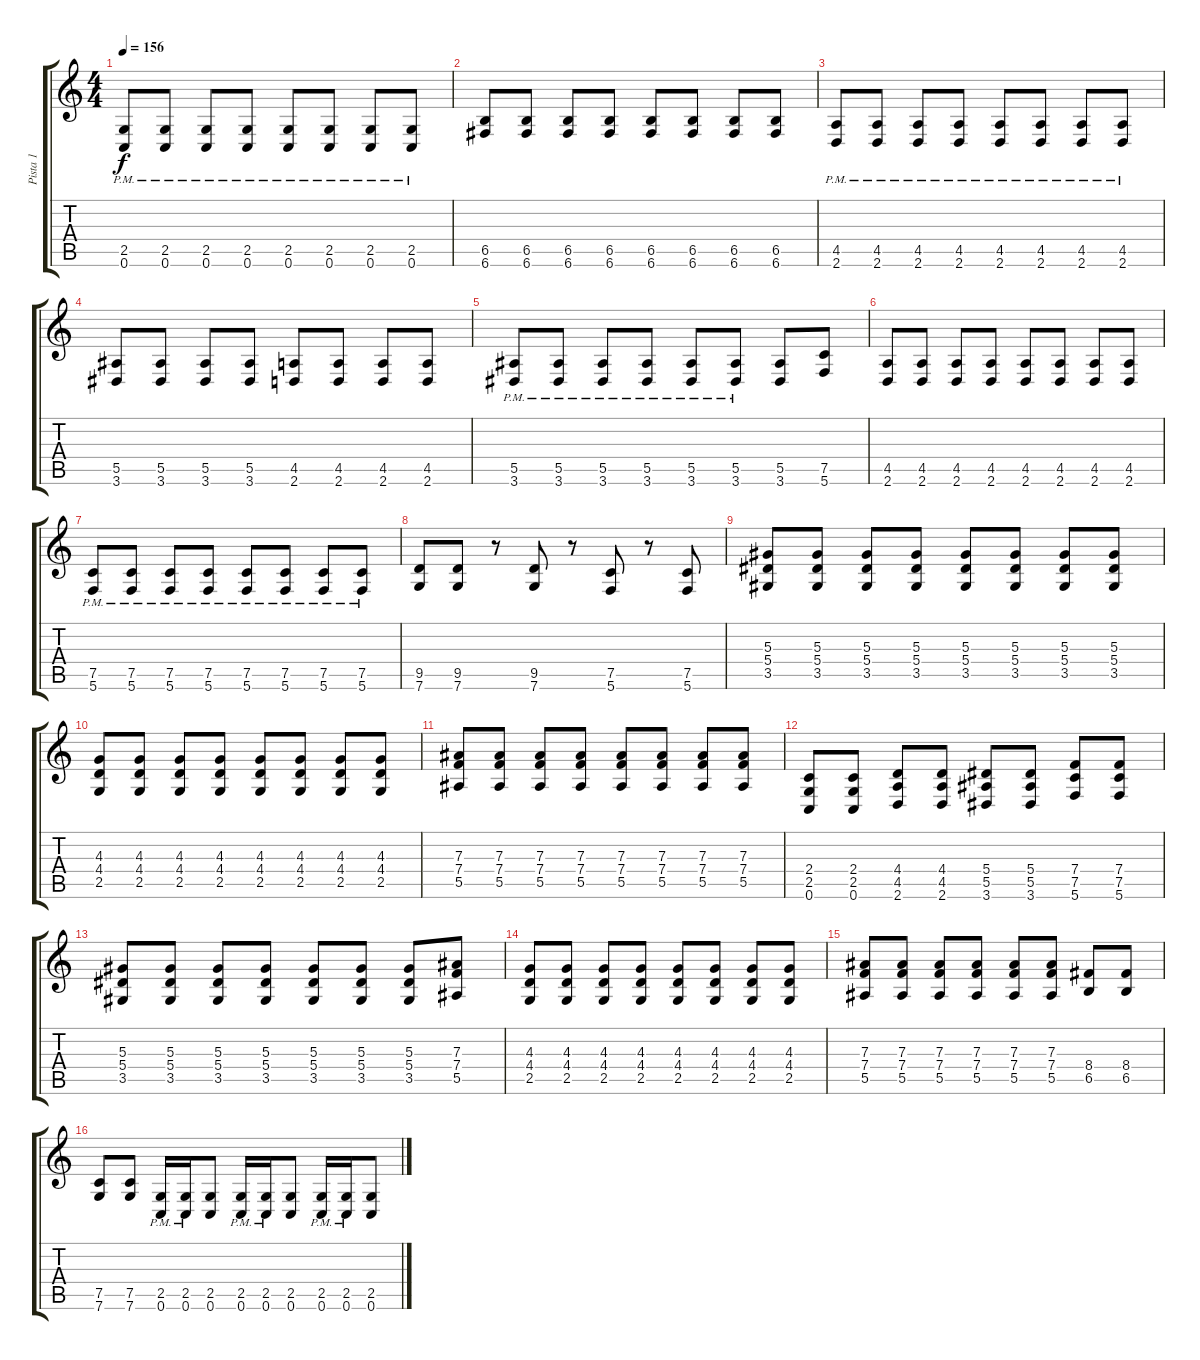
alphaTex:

\track ("Pista 1" "Pista 1") {instrument distortionguitar}
\staff {score tabs}
\tuning (C4 G3 Eb3 Bb2 F2 C2) {hide}
\ts (4 4)
\tempo 156
\clef g2
\ks c
(2.5{pm} 0.6{pm}).8{dy f} (2.5{pm} 0.6{pm}).8 (2.5{pm} 0.6{pm}).8 (2.5{pm} 0.6{pm}).8 (2.5{pm} 0.6{pm}).8 (2.5{pm} 0.6{pm}).8 (2.5{pm} 0.6{pm}).8 (2.5{pm} 0.6{pm}).8 |
(6.5 6.6).8 (6.5 6.6).8 (6.5 6.6).8 (6.5 6.6).8 (6.5 6.6).8 (6.5 6.6).8 (6.5 6.6).8 (6.5 6.6).8 |
(4.5{pm} 2.6{pm}).8 (4.5{pm} 2.6{pm}).8 (4.5{pm} 2.6{pm}).8 (4.5{pm} 2.6{pm}).8 (4.5{pm} 2.6{pm}).8 (4.5{pm} 2.6{pm}).8 (4.5{pm} 2.6{pm}).8 (4.5{pm} 2.6{pm}).8 |
(5.5 3.6).8 (5.5 3.6).8 (5.5 3.6).8 (5.5 3.6).8 (4.5 2.6).8 (4.5 2.6).8 (4.5 2.6).8 (4.5 2.6).8 |
(5.5{pm} 3.6{pm}).8 (5.5{pm} 3.6{pm}).8 (5.5{pm} 3.6{pm}).8 (5.5{pm} 3.6{pm}).8 (5.5{pm} 3.6{pm}).8 (5.5{pm} 3.6{pm}).8 (5.5 3.6).8 (7.5 5.6).8 |
(4.5 2.6).8 (4.5 2.6).8 (4.5 2.6).8 (4.5 2.6).8 (4.5 2.6).8 (4.5 2.6).8 (4.5 2.6).8 (4.5 2.6).8 |
(7.5{pm} 5.6{pm}).8 (7.5{pm} 5.6{pm}).8 (7.5{pm} 5.6{pm}).8 (7.5{pm} 5.6{pm}).8 (7.5{pm} 5.6{pm}).8 (7.5{pm} 5.6{pm}).8 (7.5{pm} 5.6{pm}).8 (7.5{pm} 5.6{pm}).8 |
(9.5 7.6).8 (9.5 7.6).8 r.8 (9.5 7.6).8 r.8 (7.5 5.6).8 r.8 (7.5 5.6).8 |
(5.3 5.4 3.5).8 (5.3 5.4 3.5).8 (5.3 5.4 3.5).8 (5.3 5.4 3.5).8 (5.3 5.4 3.5).8 (5.3 5.4 3.5).8 (5.3 5.4 3.5).8 (5.3 5.4 3.5).8 |
(4.3 4.4 2.5).8 (4.3 4.4 2.5).8 (4.3 4.4 2.5).8 (4.3 4.4 2.5).8 (4.3 4.4 2.5).8 (4.3 4.4 2.5).8 (4.3 4.4 2.5).8 (4.3 4.4 2.5).8 |
(7.3 7.4 5.5).8 (7.3 7.4 5.5).8 (7.3 7.4 5.5).8 (7.3 7.4 5.5).8 (7.3 7.4 5.5).8 (7.3 7.4 5.5).8 (7.3 7.4 5.5).8 (7.3 7.4 5.5).8 |
(2.4 2.5 0.6).8 (2.4 2.5 0.6).8 (4.4 4.5 2.6).8 (4.4 4.5 2.6).8 (5.4 5.5 3.6).8 (5.4 5.5 3.6).8 (7.4 7.5 5.6).8 (7.4 7.5 5.6).8 |
(5.3 5.4 3.5).8 (5.3 5.4 3.5).8 (5.3 5.4 3.5).8 (5.3 5.4 3.5).8 (5.3 5.4 3.5).8 (5.3 5.4 3.5).8 (5.3 5.4 3.5).8 (7.3 7.4 5.5).8 |
(4.3 4.4 2.5).8 (4.3 4.4 2.5).8 (4.3 4.4 2.5).8 (4.3 4.4 2.5).8 (4.3 4.4 2.5).8 (4.3 4.4 2.5).8 (4.3 4.4 2.5).8 (4.3 4.4 2.5).8 |
(7.3 7.4 5.5).8 (7.3 7.4 5.5).8 (7.3 7.4 5.5).8 (7.3 7.4 5.5).8 (7.3 7.4 5.5).8 (7.3 7.4 5.5).8 (8.4 6.5).8 (8.4 6.5).8 |
(7.5 7.6).8 (7.5 7.6).8 (2.5{pm} 0.6{pm}).16 (2.5{pm} 0.6{pm}).16 (2.5 0.6).8 (2.5{pm} 0.6{pm}).16 (2.5{pm} 0.6{pm}).16 (2.5 0.6).8 (2.5{pm} 0.6{pm}).16 (2.5{pm} 0.6{pm}).16 (2.5 0.6).8
